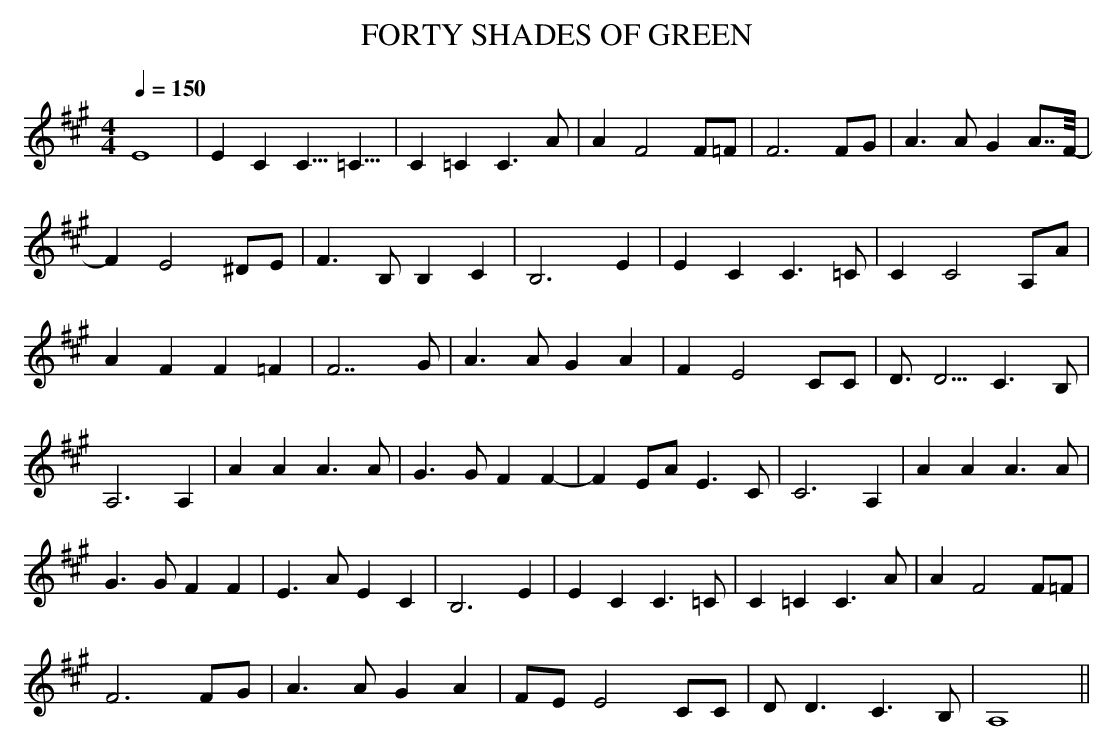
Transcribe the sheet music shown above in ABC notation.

X:1
T:FORTY SHADES OF GREEN
M:4/4
Q:1/4=150
K:A
E8|E2C2C11/4=C5/4|C2=C2C3A|A2F4F=F|F6FG|A3AG2A7/4F/4|
-F2E4^DE|F3B,B,2C2|B,6E2|E2C2C3=C|C2C4A,A|
A2F2F2=F2|F7G|A3AG2A2|F2E4CC|D3/2D5/2C3B,|
A,6A,2|A2A2A3A|G3GF2F2|-F2EAE3C|C6A,2|A2A2A3A|
G3GF2F2|E3AE2C2|B,6E2|E2C2C3=C|C2=C2C3A|A2F4F=F|
F6FG|A3AG2A2|FEE4CC|DD3C3B,|A,8||

FORTY SHADES OF GREEN (J. Cash)

I [C]close my eyes and picture the [F]emerald of the sea,
From the fishing boats at [C]Dingle to the [D7]shores of Duna[G7]dee.
I [C]miss the River Shannon and the [F] folks at Skipparee,
The moorlands and the [C]midlands [C#dim]with their [Dm7]forty [G7]shades of [C]green.
But [F]most of all I [G7]miss a girl in [C]Tipperary town,
And [F]most of all I [G7]miss her lips as [C]soft as eider[G7]down.
A[C]gain I want to see and do the [F]things we've done and seen,
Where the breeze is sweet as [C]Shalimar, [C#dim]and there's[Dm7]forty [G7]shades of [C]green.

I wish that I could spend an hour at Dublin's churning surf;
I'd love to watch the farmers drain the bogs and spade the turf;
To see again the thatching of straw the women glean.
I'd walk from Cork to Larne to see their forty shades of green.
But most of all I miss a girl in Tipperary town,
And most of all I miss her lips as soft as eiderdown.
Again I want to see and do the things we've done and seen,
Where the breeze is sweet as Shalimar, and there's forty shades of green.

FORTY SHADES OF GREEN (J. Cash)

I close my eyes and picture the emerald of the sea
From the fishing boats at Dingle to the shores of Donaghadea
I miss the River Shannon, and the folks at Skibbereen.
The moorlands and the meadows with their forty shades of green.

But most of all I miss a girl in Tipperary town.
And most of all I miss her lips as soft as eiderdown.
Again I want to see and do the things we've done and seen
Where the breeze is sweet as Shalamar
And there's forty shades of green.

I wish that I could spend an hour at Dublin’s churning surf
I'd love to watch the farmer drain the bog and spade the turf
To see again the thatching of the straw the women clean
I'd walk from Cork to Larne to see the forty shades of green

But most of all I miss a girl in Tipperary town
And most of all I miss her lips as soft as eiderdown
Again I want to see and do the things we've done and seen
Where the breeze is sweet as Shalamar
And there's forty shades of green
